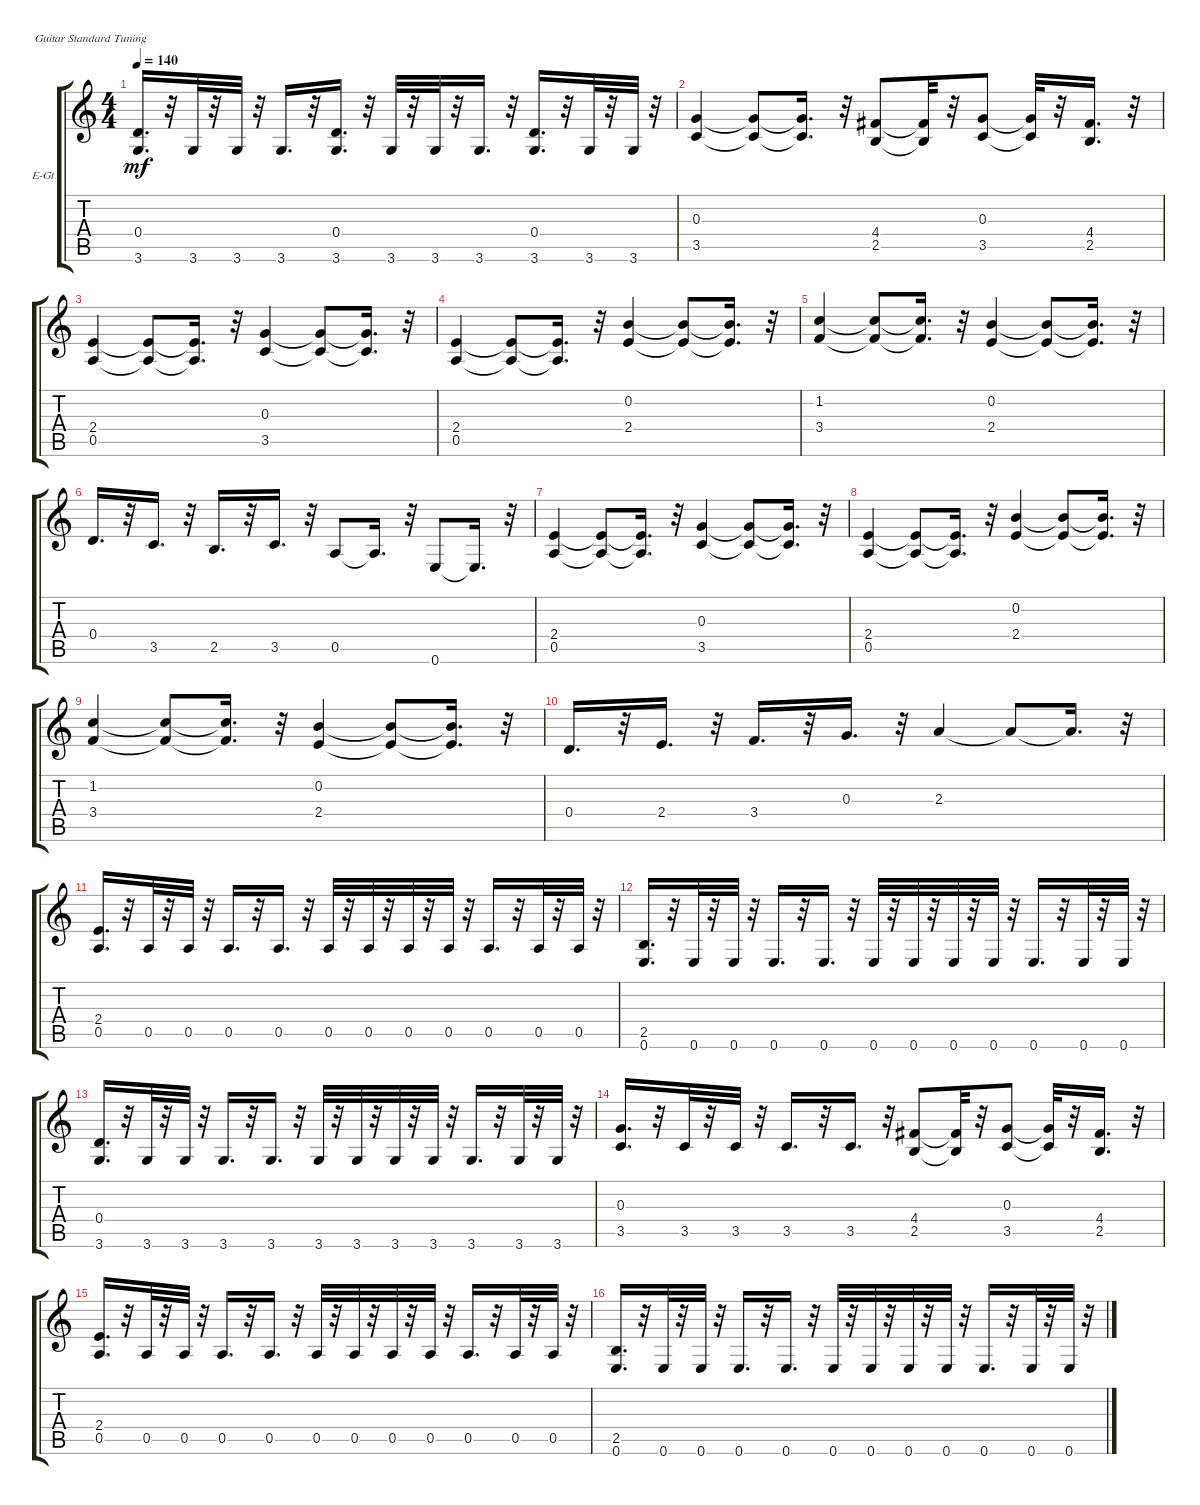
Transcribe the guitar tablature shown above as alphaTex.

\bracketExtendMode groupsimilarinstruments
\firstSystemTrackNameOrientation horizontal
\otherSystemsTrackNameOrientation horizontal
\track ("" "E-Gt") {instrument electricguitarclean}
\staff {score tabs}
\tuning (E4 B3 G3 D3 A2 E2)
\ts (4 4)
\tempo 140
\clef g2
\ks c
(0.4 3.6).16{d dy mf} r.32 3.6.32 r.32 3.6.32 r.32 3.6.16{d} r.32 (0.4 3.6).16{d} r.32 3.6.32 r.32 3.6.32 r.32 3.6.16{d} r.32 (0.4 3.6).16{d} r.32 3.6.32 r.32 3.6.32 r.32 |
(0.3 3.5).4 (0.3{t} 3.5{t}).8 (0.3{t} 3.5{t}).16{d} r.32 (4.4 2.5).8 (4.4{t} 2.5{t}).32 r.32 (0.3 3.5).8 (0.3{t} 3.5{t}).32 r.32 (4.4 2.5).16{d} r.32 |
(2.4 0.5).4 (2.4{t} 0.5{t}).8 (2.4{t} 0.5{t}).16{d} r.32 (0.3 3.5).4 (0.3{t} 3.5{t}).8 (0.3{t} 3.5{t}).16{d} r.32 |
(2.4 0.5).4 (2.4{t} 0.5{t}).8 (2.4{t} 0.5{t}).16{d} r.32 (0.2 2.4).4 (0.2{t} 2.4{t}).8 (0.2{t} 2.4{t}).16{d} r.32 |
(1.2 3.4).4 (1.2{t} 3.4{t}).8 (1.2{t} 3.4{t}).16{d} r.32 (0.2 2.4).4 (0.2{t} 2.4{t}).8 (0.2{t} 2.4{t}).16{d} r.32 |
0.4.16{d} r.32 3.5.16{d} r.32 2.5.16{d} r.32 3.5.16{d} r.32 0.5.8 0.5{t}.16{d} r.32 0.6.8 0.6{t}.16{d} r.32 |
(2.4 0.5).4 (2.4{t} 0.5{t}).8 (2.4{t} 0.5{t}).16{d} r.32 (0.3 3.5).4 (0.3{t} 3.5{t}).8 (0.3{t} 3.5{t}).16{d} r.32 |
(2.4 0.5).4 (2.4{t} 0.5{t}).8 (2.4{t} 0.5{t}).16{d} r.32 (0.2 2.4).4 (0.2{t} 2.4{t}).8 (0.2{t} 2.4{t}).16{d} r.32 |
(1.2 3.4).4 (1.2{t} 3.4{t}).8 (1.2{t} 3.4{t}).16{d} r.32 (0.2 2.4).4 (0.2{t} 2.4{t}).8 (0.2{t} 2.4{t}).16{d} r.32 |
0.4.16{d} r.32 2.4.16{d} r.32 3.4.16{d} r.32 0.3.16{d} r.32 2.3.4 2.3{t}.8 2.3{t}.16{d} r.32 |
(2.4 0.5).16{d} r.32 0.5.32 r.32 0.5.32 r.32 0.5.16{d} r.32 0.5.16{d} r.32 0.5.32 r.32 0.5.32 r.32 0.5.32 r.32 0.5.32 r.32 0.5.16{d} r.32 0.5.32 r.32 0.5.32 r.32 |
(2.5 0.6).16{d} r.32 0.6.32 r.32 0.6.32 r.32 0.6.16{d} r.32 0.6.16{d} r.32 0.6.32 r.32 0.6.32 r.32 0.6.32 r.32 0.6.32 r.32 0.6.16{d} r.32 0.6.32 r.32 0.6.32 r.32 |
(0.4 3.6).16{d} r.32 3.6.32 r.32 3.6.32 r.32 3.6.16{d} r.32 3.6.16{d} r.32 3.6.32 r.32 3.6.32 r.32 3.6.32 r.32 3.6.32 r.32 3.6.16{d} r.32 3.6.32 r.32 3.6.32 r.32 |
(0.3 3.5).16{d} r.32 3.5.32 r.32 3.5.32 r.32 3.5.16{d} r.32 3.5.16{d} r.32 (4.4 2.5).8 (4.4{t} 2.5{t}).32 r.32 (0.3 3.5).8 (0.3{t} 3.5{t}).32 r.32 (4.4 2.5).16{d} r.32 |
(2.4 0.5).16{d} r.32 0.5.32 r.32 0.5.32 r.32 0.5.16{d} r.32 0.5.16{d} r.32 0.5.32 r.32 0.5.32 r.32 0.5.32 r.32 0.5.32 r.32 0.5.16{d} r.32 0.5.32 r.32 0.5.32 r.32 |
(2.5 0.6).16{d} r.32 0.6.32 r.32 0.6.32 r.32 0.6.16{d} r.32 0.6.16{d} r.32 0.6.32 r.32 0.6.32 r.32 0.6.32 r.32 0.6.32 r.32 0.6.16{d} r.32 0.6.32 r.32 0.6.32 r.32
